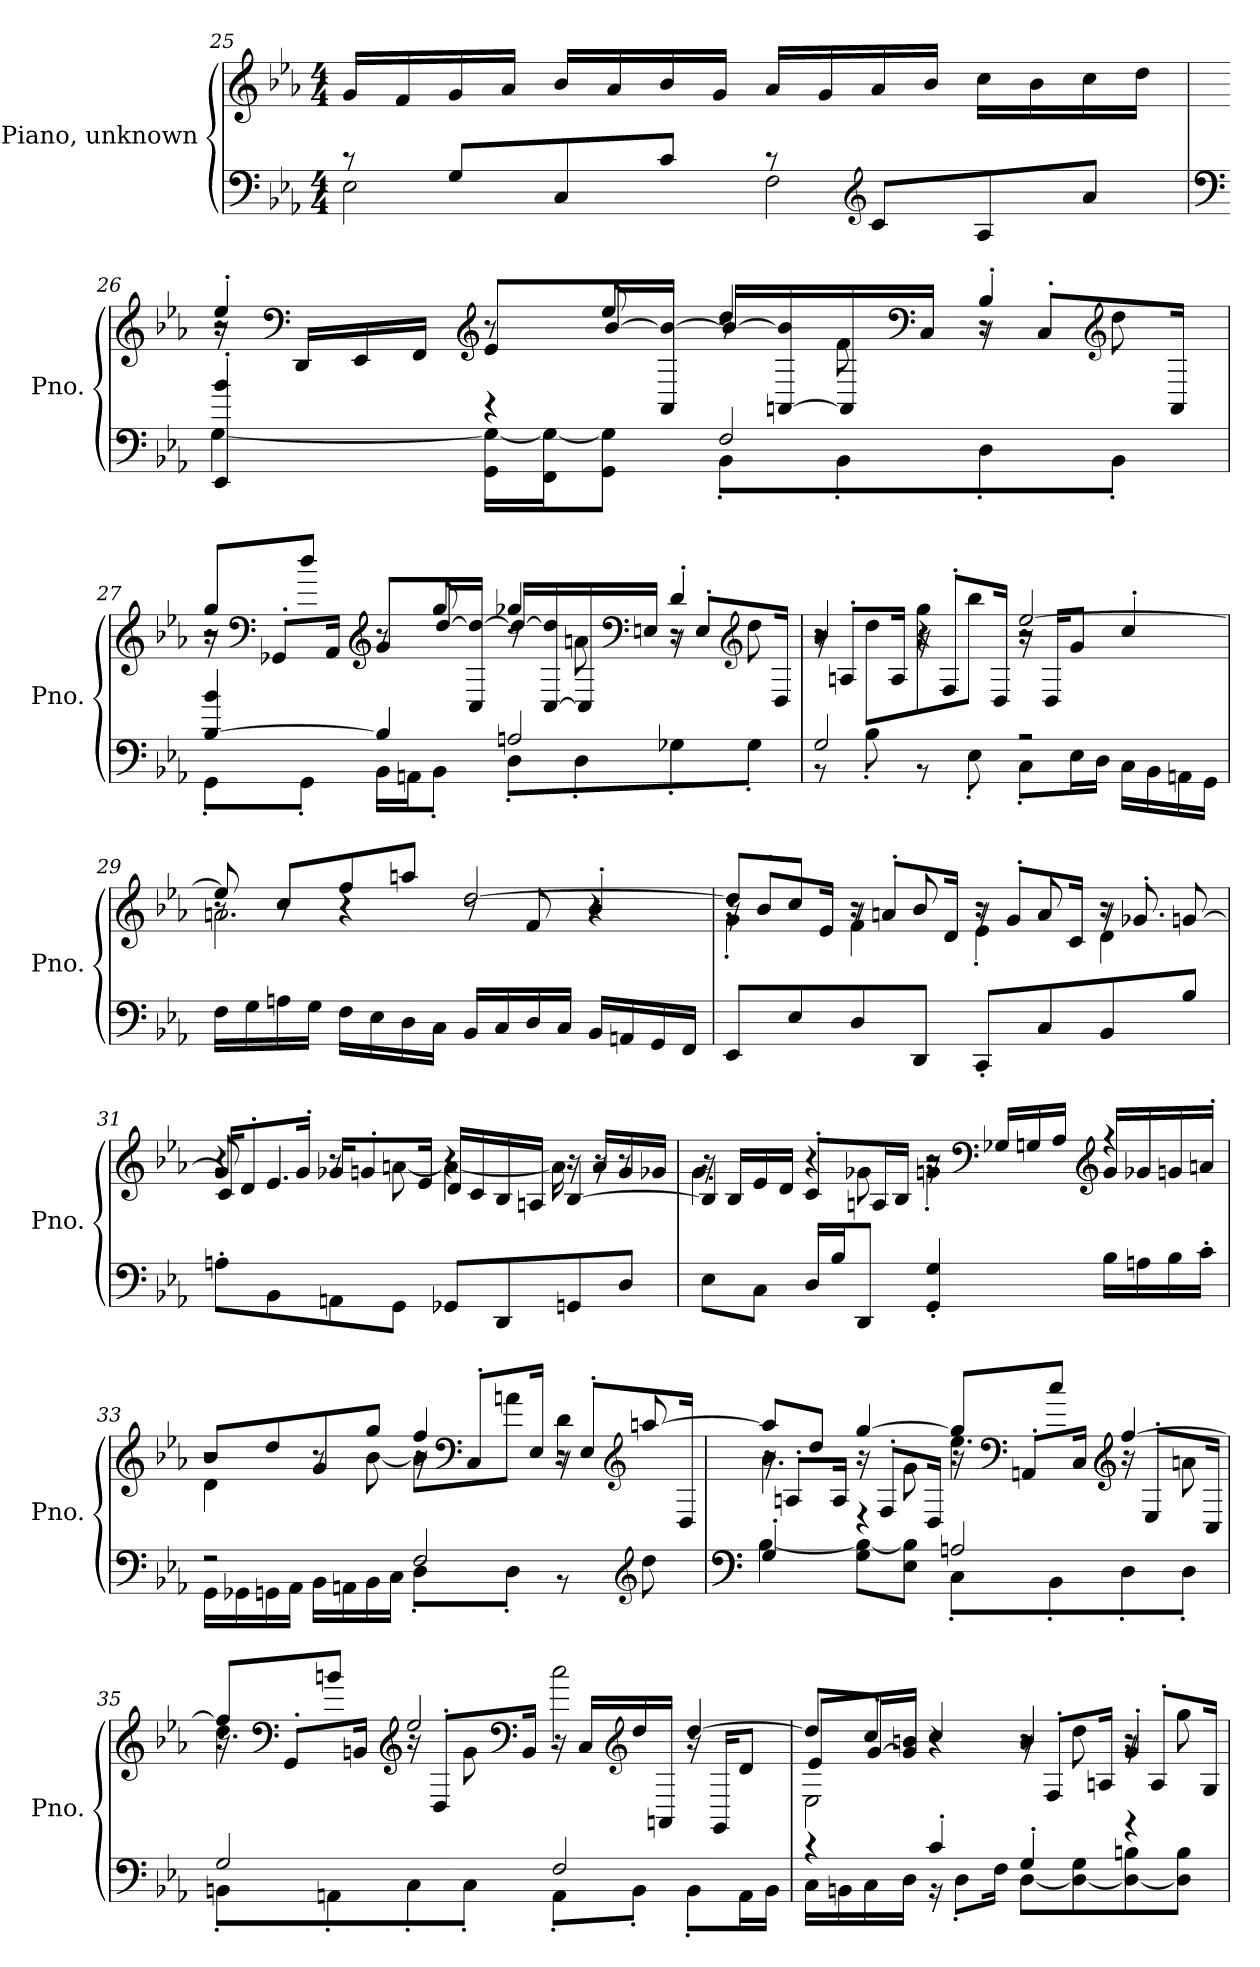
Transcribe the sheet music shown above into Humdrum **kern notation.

**kern	**kern
*part1	*part1
*staff2	*staff1
*I"Piano, unknown	*
*I'Pno.	*
!!LO:LB:g=z
*clefF4	*clefG2
*k[b-e-a-]	*k[b-e-a-]
*M4/4	*M4/4
=25	=25
*^	*
8r	2E-\	16g/LL
.	.	16f/
8G/L	.	16g/
.	.	16a-/JJ
8C/	.	16b-/LL
.	.	16a-/
8c/J	.	16b-/
.	.	16g/JJ
8r	2F\	16a-/LL
.	.	16g/
*clefG2	*	*
8c/L	.	16a-/
.	.	16b-/JJ
8A-/	.	16cc\LL
.	.	16b-\
8a-/J	.	16cc\
.	.	16dd\JJ
!!LO:LB:g=z
=26	=26	=26
*clefF4	*	*
*	*	*^
*	*	*	*^
4EE-/' 4b-/'	[4G\	4ee-'/	2r	16r
*	*	*clefF4	*	*
.	.	.	.	16DD/LL
.	.	.	.	16EE-/
.	.	.	.	16FF/JJ
*	*	*clefG2	*	*
4r	16GG\ 16G\_LL	8r	.	8e-/L
.	16FF\ 16G\_J	.	.	.
.	8GG\ 8G\]J	8ee-/	.	[16b-/L
.	.	.	.	16AA-/ 16b-/_JJ
2F/	8BB-'\L	4dd/	8r	16b-/LL_
.	.	.	.	[16AAn/ 16b-/]
.	8BB-'\	.	8f\	16AA/]
*	*	*clefF4	*	*
.	.	.	.	16C/JJ
.	8D'\	4B-'/	8r	16r
.	.	.	.	8C'/L
*	*	*clefG2	*	*
.	8BB-'\J	.	8dd\	.
.	.	.	.	16AA/Jk
!!LO:LB:g=z	!!	!!
=27	=27	=27	=27	=27
[4B-/ 4b-/	8GG'\L	8gg/L	2r	16r
*	*	*clefF4	*	*
.	.	.	.	8GG-X'/L
.	8GG'\J	8dd/J	.	.
.	.	.	.	16AA-/Jk
*	*	*clefG2	*	*
4B-/]	16BB-\LL	8r	.	8g/L
.	16AAn\J	.	.	.
.	8BB-'\J	8gg/	.	[16dd/L
.	.	.	.	16C/ 16dd/_JJ
2An/	8D'\L	4gg-X/	8r	16dd/LL_
.	.	.	.	[16C/ 16dd/]
.	8D'\	.	8an\	16C/]
*	*	*clefF4	*	*
.	.	.	.	16En/JJ
.	8G-X'\	4d'/	8r	16r
.	.	.	.	8E'/L
*	*	*clefG2	*	*
.	8G-'\J	.	8dd\	.
.	.	.	.	16D/Jk
!!LO:PB:g=z	!!	!!
=28	=28	=28	=28	=28
2G/	8r	4b-/	8r	16r
.	.	.	.	8An'/L
.	8B-'\	.	8dd\L	.
.	.	.	.	16A/Jk
.	8r	4r	8gg\	16r
.	.	.	.	8F'/L
.	8E-'\	.	8bb-\J	.
.	.	.	.	16D/Jk
2r	8C'\L	[2ee-/	2r	16r
.	.	.	.	16D/KL
.	16E-\L	.	.	8g/J
.	16D\JJ	.	.	.
.	16C\LL	.	.	4cc'/
.	16BB-\	.	.	.
.	16AAn\	.	.	.
.	16GG\JJ	.	.	.
*v	*v	*	*	*
=29	=29	=29	=29
16F\LL	8ee-/]	2.an\	8r
16G\	.	.	.
16An\	8r	.	8cc/L
16G\JJ	.	.	.
16F\LL	4r	.	8ff/
16E-\	.	.	.
16D\	.	.	8aan/J
16C\JJ	.	.	.
16BB-/LL	[2dd/	.	8r
16C/	.	.	.
16D/	.	.	8f/
16C/JJ	.	.	.
16BB-/LL	.	4r	4b-'/
16AAn/	.	.	.
16GG/	.	.	.
16FF/JJ	.	.	.
!!LO:LB:g=z	!!	!!
=30	=30	=30	=30
8EE-/L	8dd/L]	4g'\	16r
.	.	.	8b-'/L
8E-/	8cc/J	.	.
.	.	.	16e-/Jk
8D/	8r	4f\	16r
.	.	.	8an'/L
8DD/J	8b-/	.	.
.	.	.	16d/Jk
8CC'/L	8r	4e-'\	16r
.	.	.	8g'/L
8C/	8a/	.	.
.	.	.	16c/Jk
8BB-/	8r	4d\	16r
.	.	.	8.g-X'/
8B-/J	[8gn/	.	.
=31	=31	=31	=31
8An'\L	8g/]	4r	16c/KL
.	.	.	8d'/
8BB-\	4.e-/	.	.
.	.	.	16g'/Jk
8AAn\	.	8r	16g-X/KL
.	.	.	8gn'/
8GG\J	.	[8an\	.
.	.	.	16e-/Jk
8GG-X/L	4r	4a\_	16d/LL
.	.	.	16c/
8DD/	.	.	16B-/
.	.	.	16An/JJ
8GGn/	[4B-/	16a\]	16r
.	.	16r	16a/LL
8D/J	.	8r	16g/
.	.	.	16g-X/JJ
!!LO:LB:g=z	!!	!!
=32	=32	=32	=32
8E-\L	4B-/]	4.g\	16r
.	.	.	16B-/LL
8C\J	.	.	16e-/
.	.	.	16d/JJ
16D/LL	4r	.	8c'/L
16B-/J	.	.	.
8DD/J	.	8g-X\	16An/L
.	.	.	16B-/JJ
4GG/' 4G/'	2r	4gn'\	16r
*	*clefF4	*	*
.	.	.	16G-X/LL
.	.	.	16Gn/
.	.	.	16A/JJ
*	*clefG2	*	*
16B-\LL	.	4r	16g/LL
16An\	.	.	16g-X/
16B-\	.	.	16gn/
16c'\JJ	.	.	16an'/JJ
!!LO:LB:g=z	!!	!!
=33	=33	=33	=33
*^	*	*	*
2r	16GG\LL	2r	4d\	8b-/L
.	16GG-X\	.	.	.
.	16GGn\	.	.	8dd/
.	16AA-\JJ	.	.	.
.	16BB-\LL	.	8r	8g/
.	16AAn\	.	.	.
.	16BB-\	.	[8b-\	8gg/J
.	16C\JJ	.	.	.
2F/	8D'\L	4ff/	8b-\L]	16r
*	*	*clefF4	*	*
.	.	.	.	8C'/L
.	8D'\J	.	8an\J	.
.	.	.	.	16E-/Jk
.	8r	8r	4d'\	16r
.	.	.	.	8E-'/L
*clefG2	*	*clefG2	*	*
.	8dd\	[8aan/	.	.
.	.	.	.	16D/Jk
!!LO:LB:g=z	!!	!!
=34	=34	=34	=34	=34
*clefF4	*	*	*	*
4G'/	[4B-\	8aa/L]	4.b-\	16r
.	.	.	.	8An'/L
.	.	8dd/J	.	.
.	.	.	.	16A/Jk
4r	8G\ 8B-\_L	[4gg/	.	16r
.	.	.	.	8F'/L
.	8E-\ 8B-\]J	.	8g\	.
.	.	.	.	16D/Jk
2An/	8C'\L	8gg/L]	4.ee-\	16r
*	*	*clefF4	*	*
.	.	.	.	8AAn'/L
.	8BB-'\	8cc/J	.	.
.	.	.	.	16C/Jk
*	*	*clefG2	*	*
.	8D'\	[4ff/	.	16r
.	.	.	.	8E-'/L
.	8D'\J	.	8an\	.
.	.	.	.	16C/Jk
!!LO:LB:g=z	!!	!!
=35	=35	=35	=35	=35
2G/	8BBn'\L	8ff/L]	4.dd\	16r
*	*	*clefF4	*	*
.	.	.	.	8GG'/L
.	8AAn'\	8bn/J	.	.
.	.	.	.	16BBn/Jk
*	*	*clefG2	*	*
.	8C'\	2ee-/	.	16r
.	.	.	.	8D'/L
.	8C'\J	.	8g\	.
*	*	*clefF4	*	*
.	.	.	.	16BB/Jk
2F/	8AA'\L	.	2cc'\	16r
.	.	.	.	16C/LL
*	*	*clefG2	*	*
.	8BB'\J	.	.	16dd/
.	.	.	.	16AAn/JJ
.	8BB'\L	[4dd/	.	16r
.	.	.	.	16GG/KL
.	16AA\L	.	.	8d/J
.	16BB\JJ	.	.	.
=36	=36	=36	=36	=36
4r	16C\LL	8dd/L]	2E-\	8e-/L
.	16BBn\	.	.	.
.	16C\	8cc'/J	.	[16g/L
.	16D\JJ	.	.	16g/] 16bn/JJ
4c'/	16r	4r	.	4cc/
.	8D'\L	.	.	.
.	16F\Jk	.	.	.
4G'/	[8D\L	4b/	8r	16r
.	.	.	.	8F'/L
.	8D\_ 8G\	.	8dd\	.
.	.	.	.	16An/Jk
4r	8D\_ 8Bn\	4g'/	8r	16r
.	.	.	.	8A'/L
.	8D\] 8B\J	.	8gg\	.
.	.	.	.	16G/Jk
*v	*v	*	*	*
*	*v	*v	*v
=	=
*-	*-
